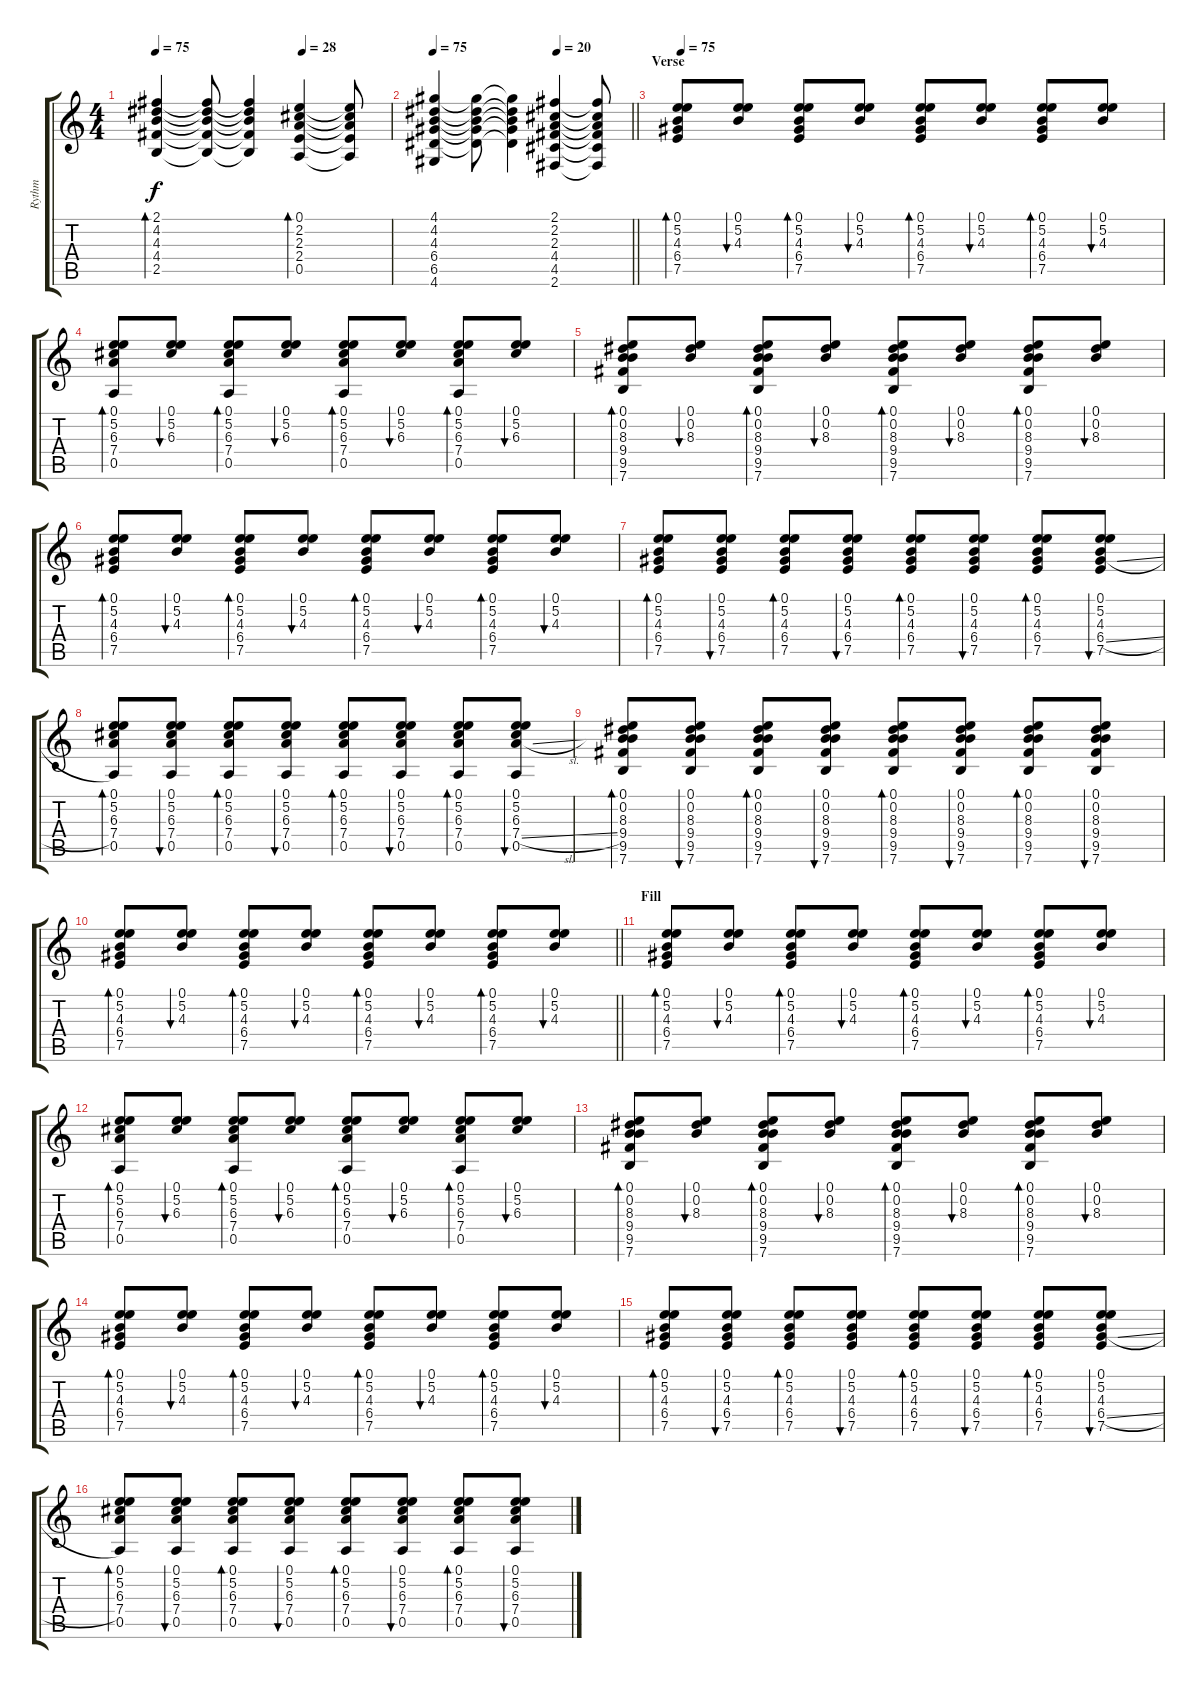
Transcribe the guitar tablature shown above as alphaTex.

\track ("Rythm" "Rythm") {instrument acousticguitarnylon}
\staff {score tabs}
\tuning (E4 B3 G3 D3 A2 E2) {hide}
\ts (4 4)
\tempo 75
\tempo (28 0.625)
\clef g2
\ks c
(2.1 4.2 4.3 4.4 2.5).4{bd 30 dy f} (2.1{t} 4.2{t} 4.3{t} 4.4{t} 2.5{t}).8 (2.1{t} 4.2{t} 4.3{t} 4.4{t} 2.5{t}).4 (0.1 2.2 2.3 2.4 0.5).4{bd 30} (0.1{t} 2.2{t} 2.3{t} 2.4{t} 0.5{t}).8 |
\tempo 75
\tempo (20 0.625)
\barLineRight lightlight
(4.1 4.2 4.3 6.4 6.5 4.6).4 (4.1{t} 4.2{t} 4.3{t} 6.4{t} 6.5{t}).8 (4.1{t} 4.2{t} 4.3{t} 6.4{t} 6.5{t}).4 (2.1 2.2 2.3 4.4 4.5 2.6).4 (2.1{t} 2.2{t} 2.3{t} 4.4{t} 4.5{t} 2.6{t}).8 |
\section ("" "Verse")
\tempo 75
(0.1 5.2 4.3 6.4 7.5).8{bd 30} (0.1 5.2 4.3).8{bu 30} (0.1 5.2 4.3 6.4 7.5).8{bd 30} (0.1 5.2 4.3).8{bu 30} (0.1 5.2 4.3 6.4 7.5).8{bd 30} (0.1 5.2 4.3).8{bu 30} (0.1 5.2 4.3 6.4 7.5).8{bd 30} (0.1 5.2 4.3).8{bu 30} |
(0.1 5.2 6.3 7.4 0.5).8{bd 30} (0.1 5.2 6.3).8{bu 30} (0.1 5.2 6.3 7.4 0.5).8{bd 30} (0.1 5.2 6.3).8{bu 30} (0.1 5.2 6.3 7.4 0.5).8{bd 30} (0.1 5.2 6.3).8{bu 30} (0.1 5.2 6.3 7.4 0.5).8{bd 30} (0.1 5.2 6.3).8{bu 30} |
(0.1 0.2 8.3 9.4 9.5 7.6).8{bd 30} (0.1 0.2 8.3).8{bu 30} (0.1 0.2 8.3 9.4 9.5 7.6).8{bd 30} (0.1 0.2 8.3).8{bu 30} (0.1 0.2 8.3 9.4 9.5 7.6).8{bd 30} (0.1 0.2 8.3).8{bu 30} (0.1 0.2 8.3 9.4 9.5 7.6).8{bd 30} (0.1 0.2 8.3).8{bu 30} |
(0.1 5.2 4.3 6.4 7.5).8{bd 30} (0.1 5.2 4.3).8{bu 30} (0.1 5.2 4.3 6.4 7.5).8{bd 30} (0.1 5.2 4.3).8{bu 30} (0.1 5.2 4.3 6.4 7.5).8{bd 30} (0.1 5.2 4.3).8{bu 30} (0.1 5.2 4.3 6.4 7.5).8{bd 30} (0.1 5.2 4.3).8{bu 30} |
(0.1 5.2 4.3 6.4 7.5).8{bd 30} (0.1 5.2 4.3 6.4 7.5).8{bu 30} (0.1 5.2 4.3 6.4 7.5).8{bd 30} (0.1 5.2 4.3 6.4 7.5).8{bu 30} (0.1 5.2 4.3 6.4 7.5).8{bd 30} (0.1 5.2 4.3 6.4 7.5).8{bu 30} (0.1 5.2 4.3 6.4 7.5).8{bd 30} (0.1 5.2 4.3 6.4{sl} 7.5).8{bu 30} |
(0.1 5.2 6.3 7.4 0.5).8{bd 30} (0.1 5.2 6.3 7.4 0.5).8{bu 30} (0.1 5.2 6.3 7.4 0.5).8{bd 30} (0.1 5.2 6.3 7.4 0.5).8{bu 30} (0.1 5.2 6.3 7.4 0.5).8{bd 30} (0.1 5.2 6.3 7.4 0.5).8{bu 30} (0.1 5.2 6.3 7.4 0.5).8{bd 30} (0.1 5.2 6.3 7.4{sl} 0.5).8{bu 30} |
(0.1 0.2 8.3 9.4 9.5 7.6).8{bd 30} (0.1 0.2 8.3 9.4 9.5 7.6).8{bu 30} (0.1 0.2 8.3 9.4 9.5 7.6).8{bd 30} (0.1 0.2 8.3 9.4 9.5 7.6).8{bu 30} (0.1 0.2 8.3 9.4 9.5 7.6).8{bd 30} (0.1 0.2 8.3 9.4 9.5 7.6).8{bu 30} (0.1 0.2 8.3 9.4 9.5 7.6).8{bd 30} (0.1 0.2 8.3 9.4 9.5 7.6).8{bu 30} |
\barLineRight lightlight
(0.1 5.2 4.3 6.4 7.5).8{bd 30} (0.1 5.2 4.3).8{bu 30} (0.1 5.2 4.3 6.4 7.5).8{bd 30} (0.1 5.2 4.3).8{bu 30} (0.1 5.2 4.3 6.4 7.5).8{bd 30} (0.1 5.2 4.3).8{bu 30} (0.1 5.2 4.3 6.4 7.5).8{bd 30} (0.1 5.2 4.3).8{bu 30} |
\section ("" "Fill")
(0.1 5.2 4.3 6.4 7.5).8{bd 30} (0.1 5.2 4.3).8{bu 30} (0.1 5.2 4.3 6.4 7.5).8{bd 30} (0.1 5.2 4.3).8{bu 30} (0.1 5.2 4.3 6.4 7.5).8{bd 30} (0.1 5.2 4.3).8{bu 30} (0.1 5.2 4.3 6.4 7.5).8{bd 30} (0.1 5.2 4.3).8{bu 30} |
(0.1 5.2 6.3 7.4 0.5).8{bd 30} (0.1 5.2 6.3).8{bu 30} (0.1 5.2 6.3 7.4 0.5).8{bd 30} (0.1 5.2 6.3).8{bu 30} (0.1 5.2 6.3 7.4 0.5).8{bd 30} (0.1 5.2 6.3).8{bu 30} (0.1 5.2 6.3 7.4 0.5).8{bd 30} (0.1 5.2 6.3).8{bu 30} |
(0.1 0.2 8.3 9.4 9.5 7.6).8{bd 30} (0.1 0.2 8.3).8{bu 30} (0.1 0.2 8.3 9.4 9.5 7.6).8{bd 30} (0.1 0.2 8.3).8{bu 30} (0.1 0.2 8.3 9.4 9.5 7.6).8{bd 30} (0.1 0.2 8.3).8{bu 30} (0.1 0.2 8.3 9.4 9.5 7.6).8{bd 30} (0.1 0.2 8.3).8{bu 30} |
(0.1 5.2 4.3 6.4 7.5).8{bd 30} (0.1 5.2 4.3).8{bu 30} (0.1 5.2 4.3 6.4 7.5).8{bd 30} (0.1 5.2 4.3).8{bu 30} (0.1 5.2 4.3 6.4 7.5).8{bd 30} (0.1 5.2 4.3).8{bu 30} (0.1 5.2 4.3 6.4 7.5).8{bd 30} (0.1 5.2 4.3).8{bu 30} |
(0.1 5.2 4.3 6.4 7.5).8{bd 30} (0.1 5.2 4.3 6.4 7.5).8{bu 30} (0.1 5.2 4.3 6.4 7.5).8{bd 30} (0.1 5.2 4.3 6.4 7.5).8{bu 30} (0.1 5.2 4.3 6.4 7.5).8{bd 30} (0.1 5.2 4.3 6.4 7.5).8{bu 30} (0.1 5.2 4.3 6.4 7.5).8{bd 30} (0.1 5.2 4.3 6.4{sl} 7.5).8{bu 30} |
(0.1 5.2 6.3 7.4 0.5).8{bd 30} (0.1 5.2 6.3 7.4 0.5).8{bu 30} (0.1 5.2 6.3 7.4 0.5).8{bd 30} (0.1 5.2 6.3 7.4 0.5).8{bu 30} (0.1 5.2 6.3 7.4 0.5).8{bd 30} (0.1 5.2 6.3 7.4 0.5).8{bu 30} (0.1 5.2 6.3 7.4 0.5).8{bd 30} (0.1 5.2 6.3 7.4{sl} 0.5).8{bu 30}
